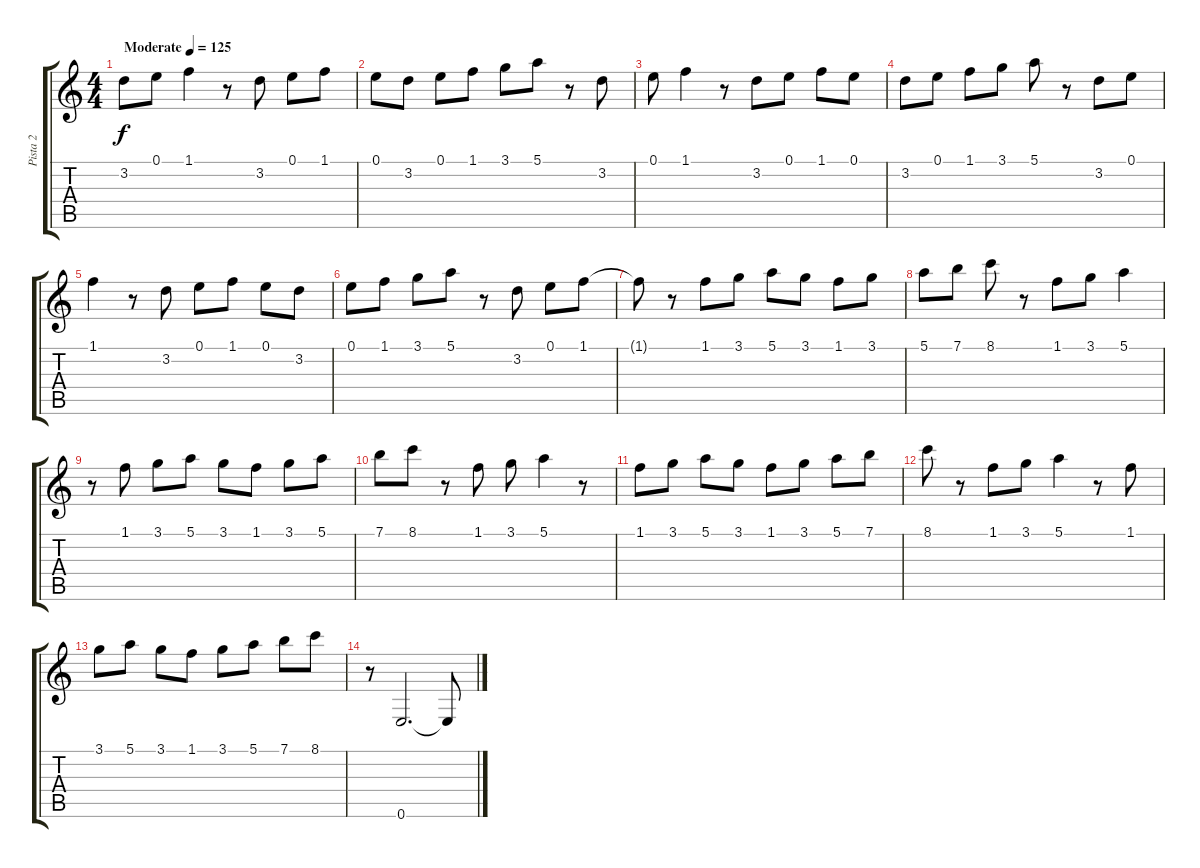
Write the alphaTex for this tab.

\track ("Pista 2" "Pista 2") {instrument acousticguitarsteel}
\staff {score tabs}
\tuning (E4 B3 G3 D3 A2 E2) {hide}
\ts (4 4)
\tempo (125 "Moderate")
\clef g2
\ks c
3.2.8{dy f instrument acousticguitarsteel} 0.1.8 1.1.4 r.8 3.2.8 0.1.8 1.1.8 |
0.1.8 3.2.8 0.1.8 1.1.8 3.1.8 5.1.8 r.8 3.2.8 |
0.1.8 1.1.4 r.8 3.2.8 0.1.8 1.1.8 0.1.8 |
3.2.8 0.1.8 1.1.8 3.1.8 5.1.8 r.8 3.2.8 0.1.8 |
1.1.4 r.8 3.2.8 0.1.8 1.1.8 0.1.8 3.2.8 |
0.1.8 1.1.8 3.1.8 5.1.8 r.8 3.2.8 0.1.8 1.1.8 |
1.1{t}.8 r.8 1.1.8 3.1.8 5.1.8 3.1.8 1.1.8 3.1.8 |
5.1.8 7.1.8 8.1.8 r.8 1.1.8 3.1.8 5.1.4 |
r.8 1.1.8 3.1.8 5.1.8 3.1.8 1.1.8 3.1.8 5.1.8 |
7.1.8 8.1.8 r.8 1.1.8 3.1.8 5.1.4 r.8 |
1.1.8 3.1.8 5.1.8 3.1.8 1.1.8 3.1.8 5.1.8 7.1.8 |
8.1.8 r.8 1.1.8 3.1.8 5.1.4 r.8 1.1.8 |
3.1.8 5.1.8 3.1.8 1.1.8 3.1.8 5.1.8 7.1.8 8.1.8 |
r.8 0.6.2{d} 0.6{t}.8
